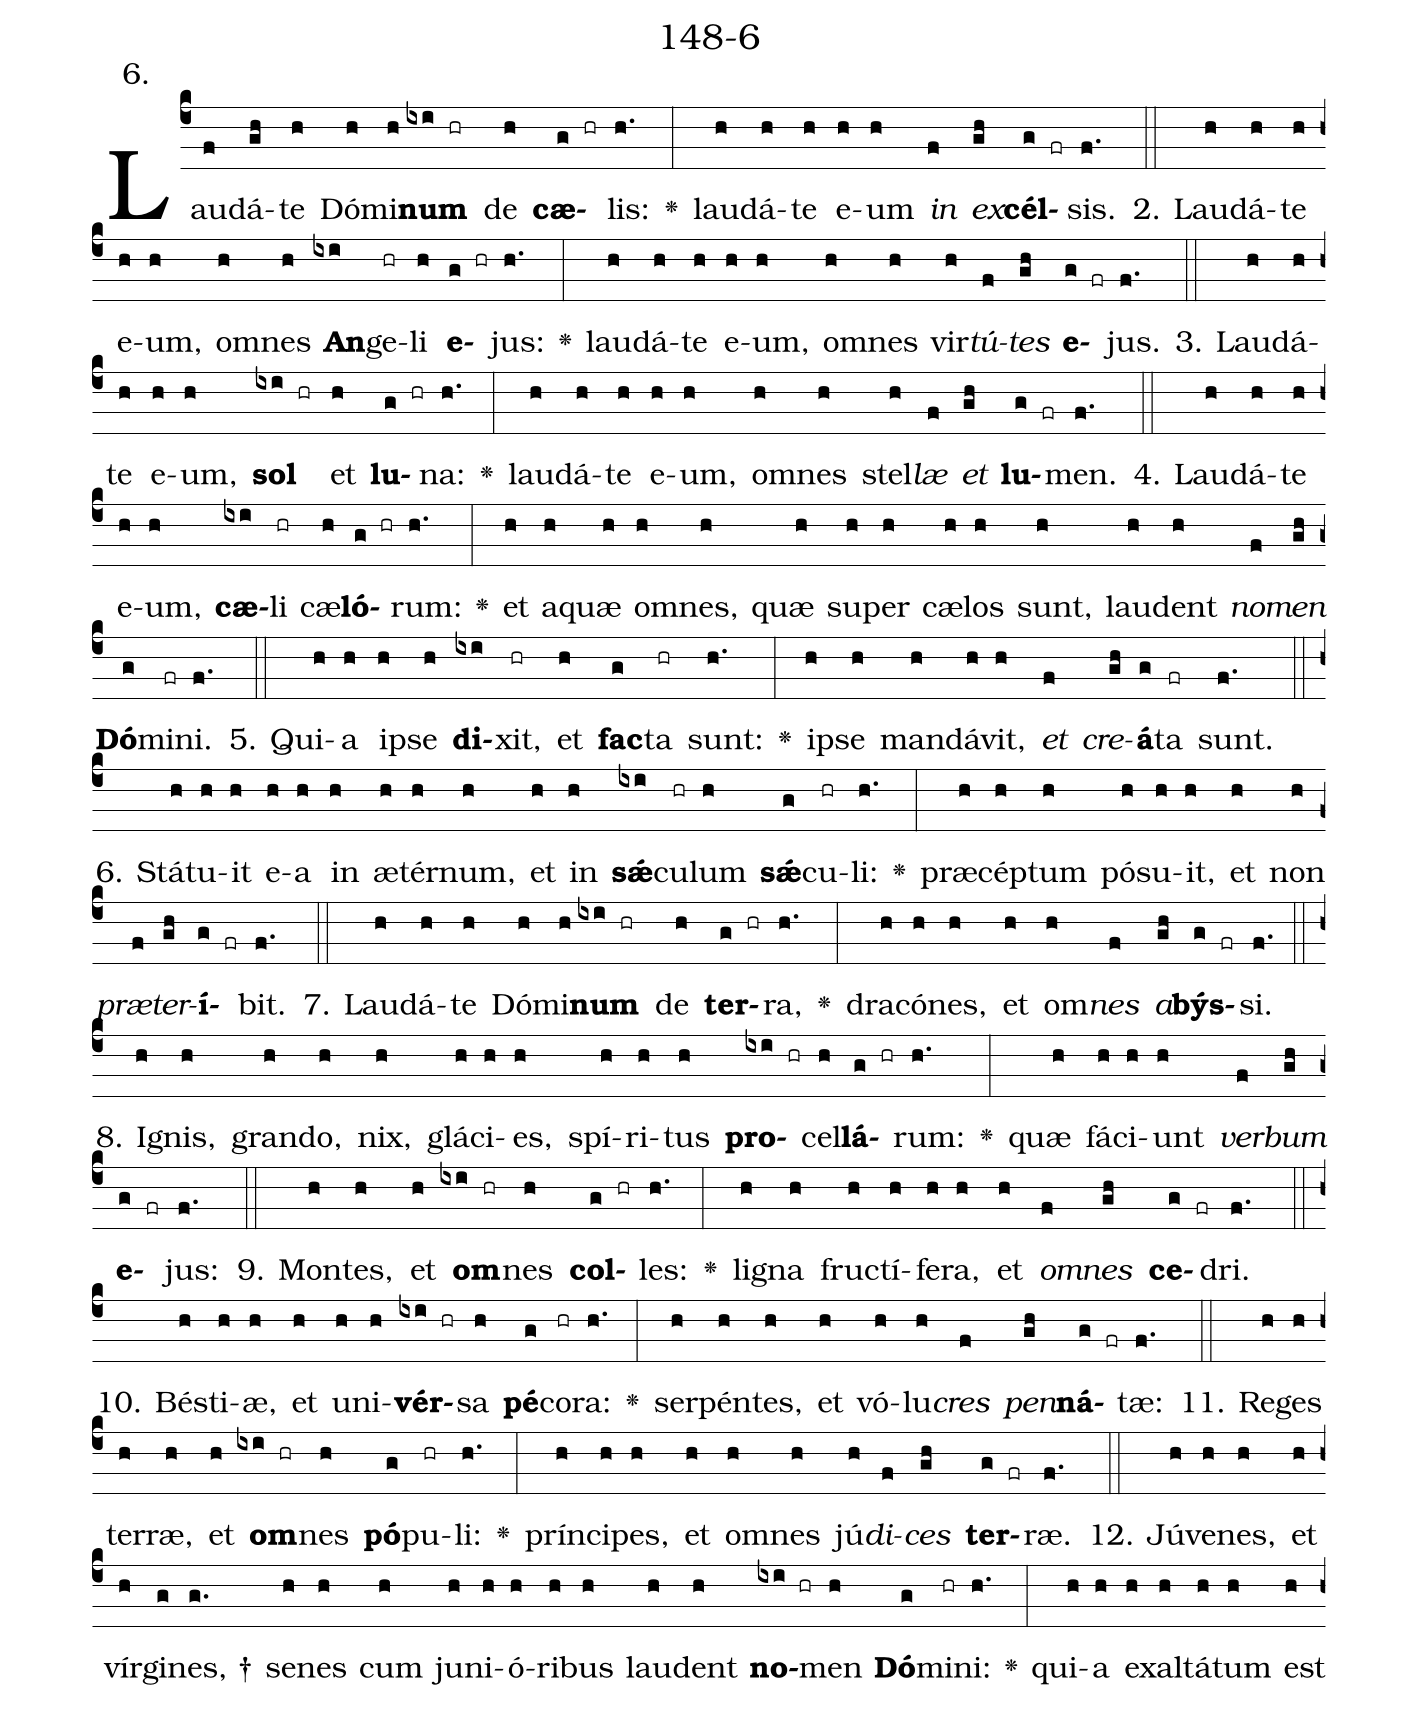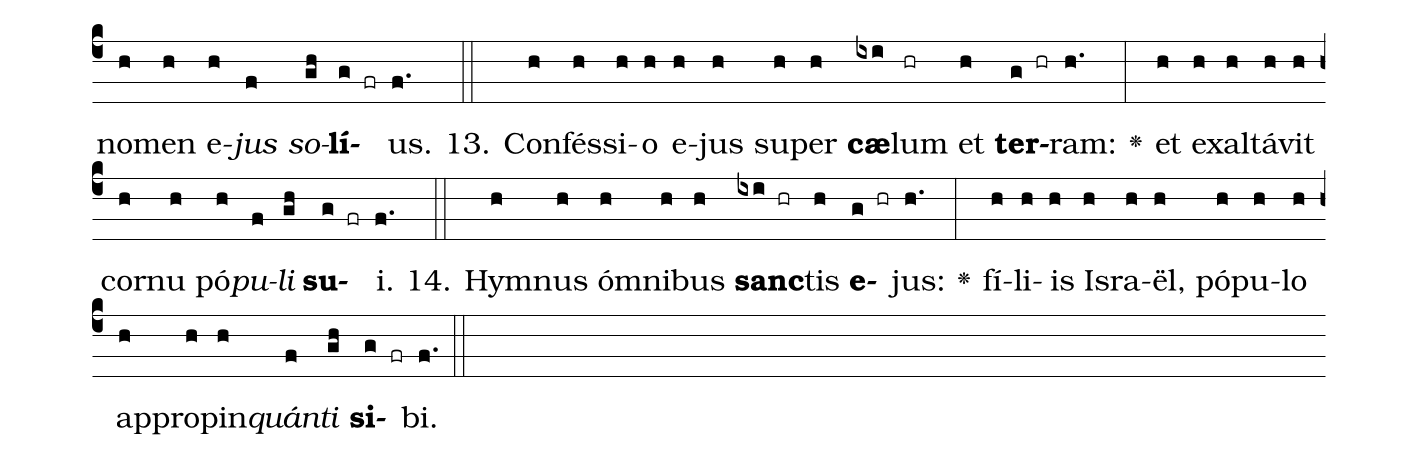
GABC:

name: 148-6;
annotation: 6.;
%%
(c4)Lau(f)dá(gh)te(h) Dó(h)mi(h)<b>num</b>(ixi hr) de(h) <b>cæ</b>(g hr)lis:(h.) <v>\greheightstar</v>(:) lau(h)dá(h)te(h) e(h)um(h) <i>in</i>(f) <i>ex</i>(gh)<b>cél</b>(g fr)sis.(f.) (::)
2. Lau(h)dá(h)te(h) e(h)um,(h) om(h)nes(h) <b>An</b>(ixi)ge(hr)li(h) <b>e</b>(g hr)jus:(h.) <v>\greheightstar</v>(:) lau(h)dá(h)te(h) e(h)um,(h) om(h)nes(h) vir(h)<i>tú</i>(f)<i>tes</i>(gh) <b>e</b>(g fr)jus.(f.) (::)
3. Lau(h)dá(h)te(h) e(h)um,(h) <b>sol</b>(ixi hr) et(h) <b>lu</b>(g hr)na:(h.) <v>\greheightstar</v>(:) lau(h)dá(h)te(h) e(h)um,(h) om(h)nes(h) stel(h)<i>læ</i>(f) <i>et</i>(gh) <b>lu</b>(g fr)men.(f.) (::)
4. Lau(h)dá(h)te(h) e(h)um,(h) <b>cæ</b>(ixi)li(hr) cæ(h)<b>ló</b>(g hr)rum:(h.) <v>\greheightstar</v>(:) et(h) a(h)quæ(h) om(h)nes,(h) quæ(h) su(h)per(h) cæ(h)los(h) sunt,(h) lau(h)dent(h) <i>no</i>(f)<i>men</i>(gh) <b>Dó</b>(g)mi(fr)ni.(f.) (::)
5. Qui(h)a(h) ip(h)se(h) <b>di</b>(ixi)xit,(hr) et(h) <b>fac</b>(g)ta(hr) sunt:(h.) <v>\greheightstar</v>(:) ip(h)se(h) man(h)dá(h)vit,(h) <i>et</i>(f) <i>cre</i>(gh)<b>á</b>(g)ta(fr) sunt.(f.) (::)
6. Stá(h)tu(h)it(h) e(h)a(h) in(h) æ(h)tér(h)num,(h) et(h) in(h) <b>sǽ</b>(ixi)cu(hr)lum(h) <b>sǽ</b>(g)cu(hr)li:(h.) <v>\greheightstar</v>(:) præ(h)cép(h)tum(h) pó(h)su(h)it,(h) et(h) non(h) <i>præ</i>(f)<i>ter</i>(gh)<b>í</b>(g fr)bit.(f.) (::)
7. Lau(h)dá(h)te(h) Dó(h)mi(h)<b>num</b>(ixi hr) de(h) <b>ter</b>(g hr)ra,(h.) <v>\greheightstar</v>(:) dra(h)có(h)nes,(h) et(h) om(h)<i>nes</i>(f) <i>a</i>(gh)<b>býs</b>(g fr)si.(f.) (::)
8. I(h)gnis,(h) gran(h)do,(h) nix,(h) glá(h)ci(h)es,(h) spí(h)ri(h)tus(h) <b>pro</b>(ixi hr)cel(h)<b>lá</b>(g hr)rum:(h.) <v>\greheightstar</v>(:) quæ(h) fá(h)ci(h)unt(h) <i>ver</i>(f)<i>bum</i>(gh) <b>e</b>(g fr)jus:(f.) (::)
9. Mon(h)tes,(h) et(h) <b>om</b>(ixi hr)nes(h) <b>col</b>(g hr)les:(h.) <v>\greheightstar</v>(:) li(h)gna(h) fruc(h)tí(h)fe(h)ra,(h) et(h) <i>om</i>(f)<i>nes</i>(gh) <b>ce</b>(g fr)dri.(f.) (::)
10. Bés(h)ti(h)æ,(h) et(h) u(h)ni(h)<b>vér</b>(ixi hr)sa(h) <b>pé</b>(g)co(hr)ra:(h.) <v>\greheightstar</v>(:) ser(h)pén(h)tes,(h) et(h) vó(h)lu(h)<i>cres</i>(f) <i>pen</i>(gh)<b>ná</b>(g fr)tæ:(f.) (::)
11. Re(h)ges(h) ter(h)ræ,(h) et(h) <b>om</b>(ixi hr)nes(h) <b>pó</b>(g)pu(hr)li:(h.) <v>\greheightstar</v>(:) prín(h)ci(h)pes,(h) et(h) om(h)nes(h) jú(h)<i>di</i>(f)<i>ces</i>(gh) <b>ter</b>(g fr)ræ.(f.) (::)
12. Jú(h)ve(h)nes,(h) et(h) vír(h)gi(g)nes, †(g.) se(h)nes(h) cum(h) ju(h)ni(h)ó(h)ri(h)bus(h) lau(h)dent(h) <b>no</b>(ixi hr)men(h) <b>Dó</b>(g)mi(hr)ni:(h.) <v>\greheightstar</v>(:) qui(h)a(h) ex(h)al(h)tá(h)tum(h) est(h) no(h)men(h) e(h)<i>jus</i>(f) <i>so</i>(gh)<b>lí</b>(g fr)us.(f.) (::)
13. Con(h)fés(h)si(h)o(h) e(h)jus(h) su(h)per(h) <b>cæ</b>(ixi)lum(hr) et(h) <b>ter</b>(g hr)ram:(h.) <v>\greheightstar</v>(:) et(h) ex(h)al(h)tá(h)vit(h) cor(h)nu(h) pó(h)<i>pu</i>(f)<i>li</i>(gh) <b>su</b>(g fr)i.(f.) (::)
14. Hym(h)nus(h) óm(h)ni(h)bus(h) <b>sanc</b>(ixi hr)tis(h) <b>e</b>(g hr)jus:(h.) <v>\greheightstar</v>(:) fí(h)li(h)is(h) Is(h)ra(h)ël,(h) pó(h)pu(h)lo(h) ap(h)pro(h)pin(h)<i>quán</i>(f)<i>ti</i>(gh) <b>si</b>(g fr)bi.(f.) (::)
